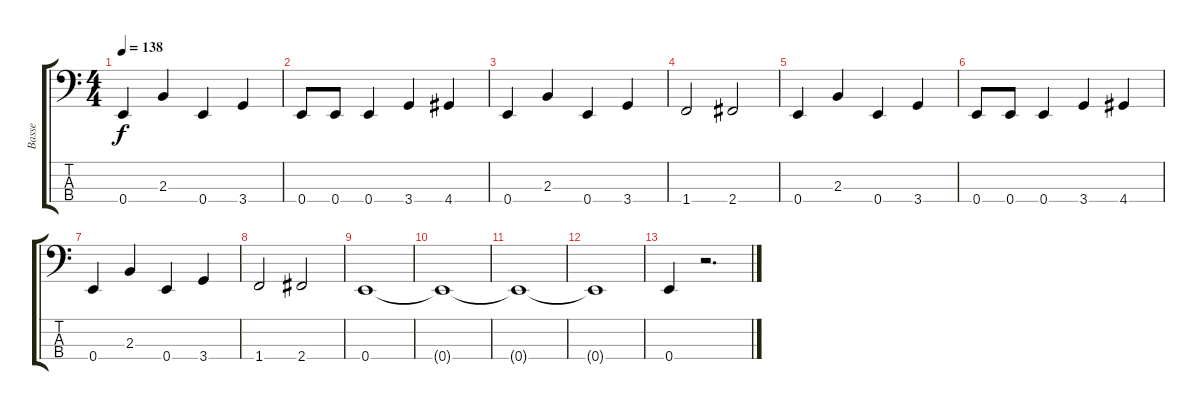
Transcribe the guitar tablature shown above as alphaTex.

\track ("Basse" "Basse") {instrument electricbasspick}
\staff {score tabs}
\tuning (G2 D2 A1 E1) {hide}
\ts (4 4)
\tempo 138
\clef f4
\ks c
0.4.4{dy f} 2.3.4 0.4.4 3.4.4 |
0.4.8 0.4.8 0.4.4 3.4.4 4.4.4 |
0.4.4 2.3.4 0.4.4 3.4.4 |
1.4.2 2.4.2 |
0.4.4 2.3.4 0.4.4 3.4.4 |
0.4.8 0.4.8 0.4.4 3.4.4 4.4.4 |
0.4.4 2.3.4 0.4.4 3.4.4 |
1.4.2 2.4.2 |
0.4.1 |
0.4{t}.1 |
0.4{t}.1 |
0.4{t}.1 |
0.4.4 r.2{d}
